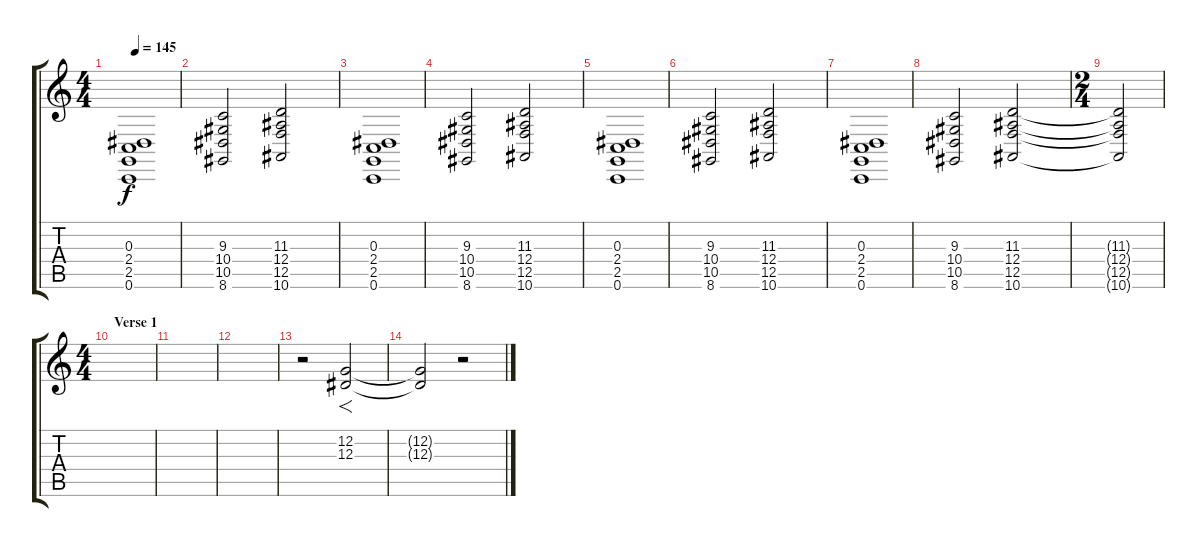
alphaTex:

\track "" {instrument stringensemble1}
\staff {score tabs}
\tuning (C4 G3 Eb3 Bb2 F2 C2) {hide}
\ts (4 4)
\tempo 145
\clef g2
\ks c
(0.3 2.4 2.5 0.6).1{dy f instrument stringensemble1} |
(9.3 10.4 10.5 8.6).2 (11.3 12.4 12.5 10.6).2 |
(0.3 2.4 2.5 0.6).1 |
(9.3 10.4 10.5 8.6).2 (11.3 12.4 12.5 10.6).2 |
(0.3 2.4 2.5 0.6).1 |
(9.3 10.4 10.5 8.6).2 (11.3 12.4 12.5 10.6).2 |
(0.3 2.4 2.5 0.6).1 |
(9.3 10.4 10.5 8.6).2 (11.3 12.4 12.5 10.6).2 |
\ts (2 4)
(11.3{t} 12.4{t} 12.5{t} 10.6{t}).2 |
\ts (4 4)
\section ("" "Verse 1")
|
|
|
r.2{volume 16} (12.2 12.3).2{f} |
(12.2{t} 12.3{t}).2{volume 7} r.2
